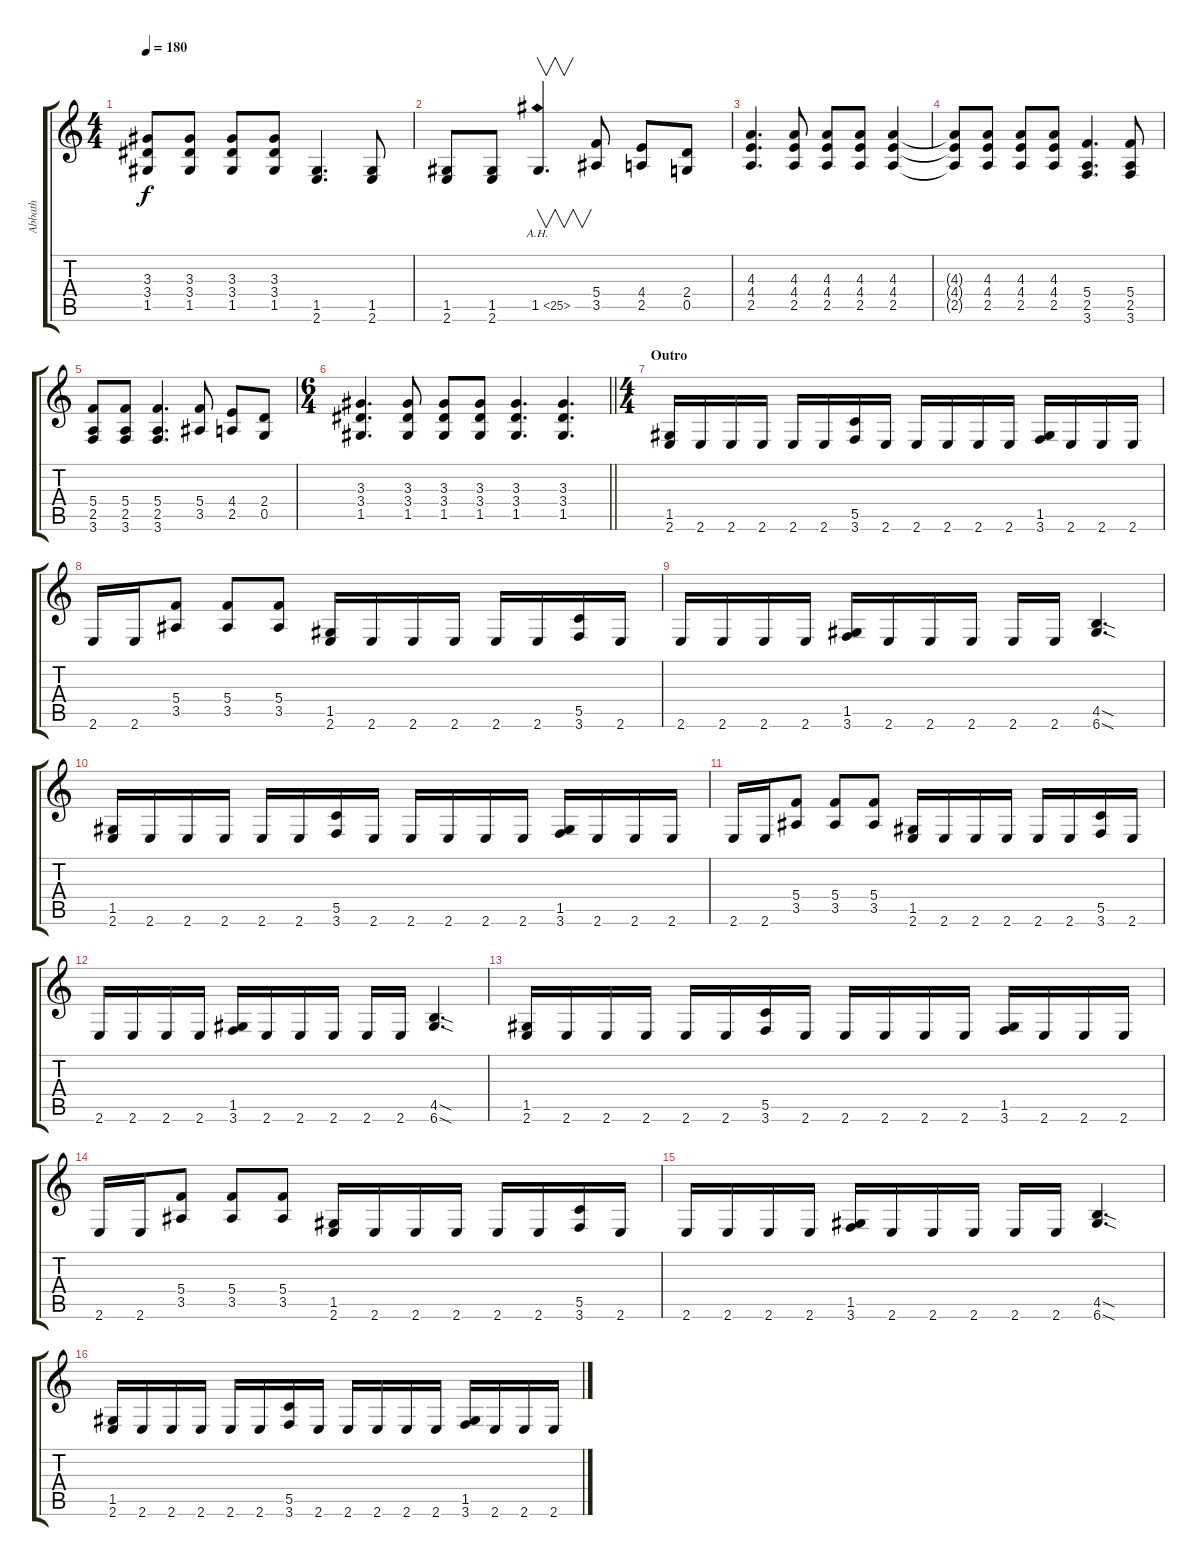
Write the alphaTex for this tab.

\track ("Abbath" "Abbath") {instrument distortionguitar}
\staff {score tabs}
\tuning (D4 A3 F3 C3 G2 D2) {hide}
\ts (4 4)
\tempo 180
\clef g2
\ks c
(3.3{t} 3.4{t} 1.5{t}).8{dy f} (3.3 3.4 1.5).8 (3.3 3.4 1.5).8 (3.3 3.4 1.5).8 (1.5 2.6).4{d} (1.5 2.6).8 |
(1.5 2.6).8 (1.5 2.6).8 1.5{ah 24}.4{v d} (5.4 3.5).8 (4.4 2.5).8 (2.4 0.5).8 |
(4.3 4.4 2.5).4{d} (4.3 4.4 2.5).8 (4.3 4.4 2.5).8 (4.3 4.4 2.5).8 (4.3 4.4 2.5).4 |
(4.3{t} 4.4{t} 2.5{t}).8 (4.3 4.4 2.5).8 (4.3 4.4 2.5).8 (4.3 4.4 2.5).8 (5.4 2.5 3.6).4{d} (5.4 2.5 3.6).8 |
(5.4 2.5 3.6).8 (5.4 2.5 3.6).8 (5.4 2.5 3.6).4{d} (5.4 3.5).8 (4.4 2.5).8 (2.4 0.5).8 |
\ts (6 4)
\barLineRight lightlight
(3.3 3.4 1.5).4{d} (3.3 3.4 1.5).8 (3.3 3.4 1.5).8 (3.3 3.4 1.5).8 (3.3 3.4 1.5).4{d} (3.3 3.4 1.5).4{d} |
\ts (4 4)
\section ("" "Outro")
(1.5 2.6).16 2.6.16 2.6.16 2.6.16 2.6.16 2.6.16 (5.5 3.6).16 2.6.16 2.6.16 2.6.16 2.6.16 2.6.16 (1.5 3.6).16 2.6.16 2.6.16 2.6.16 |
2.6.16 2.6.16 (5.4 3.5).8 (5.4 3.5).8 (5.4 3.5).8 (1.5 2.6).16 2.6.16 2.6.16 2.6.16 2.6.16 2.6.16 (5.5 3.6).16 2.6.16 |
2.6.16 2.6.16 2.6.16 2.6.16 (1.5 3.6).16 2.6.16 2.6.16 2.6.16 2.6.16 2.6.16 (4.5{sod} 6.6{sod}).4{d} |
(1.5 2.6).16 2.6.16 2.6.16 2.6.16 2.6.16 2.6.16 (5.5 3.6).16 2.6.16 2.6.16 2.6.16 2.6.16 2.6.16 (1.5 3.6).16 2.6.16 2.6.16 2.6.16 |
2.6.16 2.6.16 (5.4 3.5).8 (5.4 3.5).8 (5.4 3.5).8 (1.5 2.6).16 2.6.16 2.6.16 2.6.16 2.6.16 2.6.16 (5.5 3.6).16 2.6.16 |
2.6.16 2.6.16 2.6.16 2.6.16 (1.5 3.6).16 2.6.16 2.6.16 2.6.16 2.6.16 2.6.16 (4.5{sod} 6.6{sod}).4{d} |
(1.5 2.6).16 2.6.16 2.6.16 2.6.16 2.6.16 2.6.16 (5.5 3.6).16 2.6.16 2.6.16 2.6.16 2.6.16 2.6.16 (1.5 3.6).16 2.6.16 2.6.16 2.6.16 |
2.6.16 2.6.16 (5.4 3.5).8 (5.4 3.5).8 (5.4 3.5).8 (1.5 2.6).16 2.6.16 2.6.16 2.6.16 2.6.16 2.6.16 (5.5 3.6).16 2.6.16 |
2.6.16 2.6.16 2.6.16 2.6.16 (1.5 3.6).16 2.6.16 2.6.16 2.6.16 2.6.16 2.6.16 (4.5{sod} 6.6{sod}).4{d} |
(1.5 2.6).16 2.6.16 2.6.16 2.6.16 2.6.16 2.6.16 (5.5 3.6).16 2.6.16 2.6.16 2.6.16 2.6.16 2.6.16 (1.5 3.6).16 2.6.16 2.6.16 2.6.16
